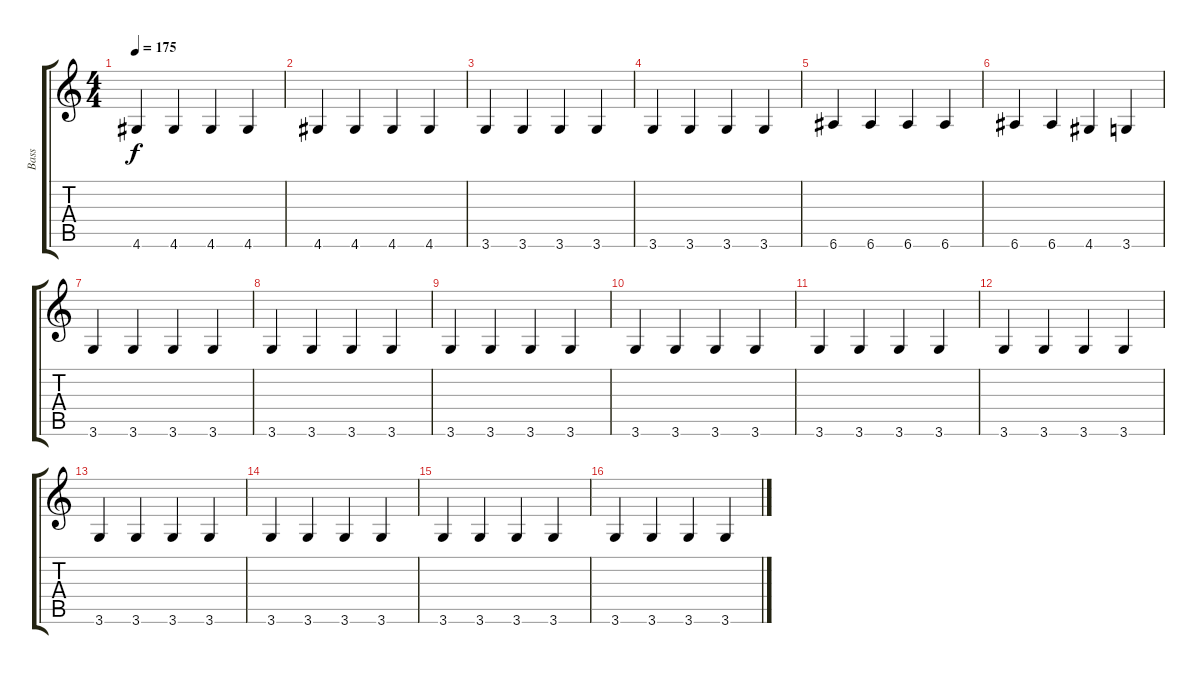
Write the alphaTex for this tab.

\track ("Bass" "Bass") {instrument fretlessbass}
\staff {score tabs}
\tuning (E4 B3 G3 D3 A2 E2) {hide}
\ts (4 4)
\tempo 175
\clef g2
\ks c
4.6.4{dy f} 4.6.4 4.6.4 4.6.4 |
4.6.4 4.6.4 4.6.4 4.6.4 |
3.6.4 3.6.4 3.6.4 3.6.4 |
3.6.4 3.6.4 3.6.4 3.6.4 |
6.6.4 6.6.4 6.6.4 6.6.4 |
6.6.4 6.6.4 4.6.4 3.6.4 |
3.6.4 3.6.4 3.6.4 3.6.4 |
3.6.4 3.6.4 3.6.4 3.6.4 |
3.6.4 3.6.4 3.6.4 3.6.4 |
3.6.4 3.6.4 3.6.4 3.6.4 |
3.6.4 3.6.4 3.6.4 3.6.4 |
3.6.4 3.6.4 3.6.4 3.6.4 |
3.6.4 3.6.4 3.6.4 3.6.4 |
3.6.4 3.6.4 3.6.4 3.6.4 |
3.6.4 3.6.4 3.6.4 3.6.4 |
3.6.4 3.6.4 3.6.4 3.6.4
